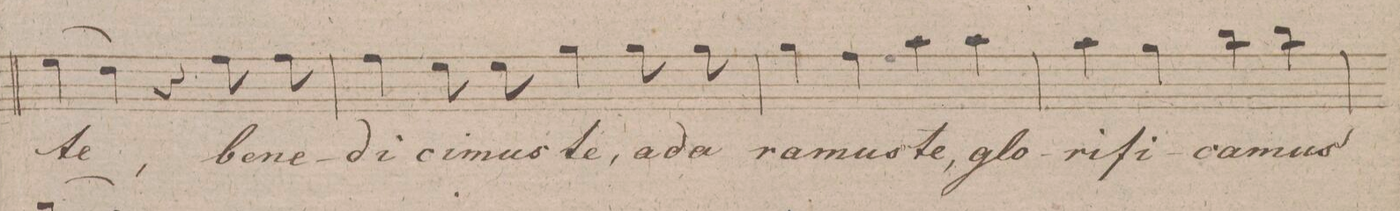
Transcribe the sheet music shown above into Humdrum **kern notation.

**kern	**text	**text	**dynam
*I"Alto.	*	*	*
*clefC3	*	*	*
*k[f#c#g#d#]	*	*	*
*met(c)	*	*	*
*M4/4	*	*	*
(>4f#\	te,	.	.
4e\)	.	.	.
4r	.	.	.
8g#\	be-	.	.
8g#\	-ne	.	.
=48	=48	=48	=48
4g#\	di-	.	.
8f#\	-ci-	.	.
8f#\	-mus	.	.
4a\	te,	.	.
8a\	a-	.	.
8a\	-do-	.	.
=49	=49	=49	=49
4a\	-ra-	.	.
4g#\	-mus	.	.
4b\	te,	.	.
4b\	glo-	.	.
=50	=50	=50	=50
4b\	-ri-	.	.
4a\	-fi-	.	.
4cc#\	-ca-	.	.
4cc#\	-mus	.	.
=51	=51	=51	=51
*-	*-	*-	*-
